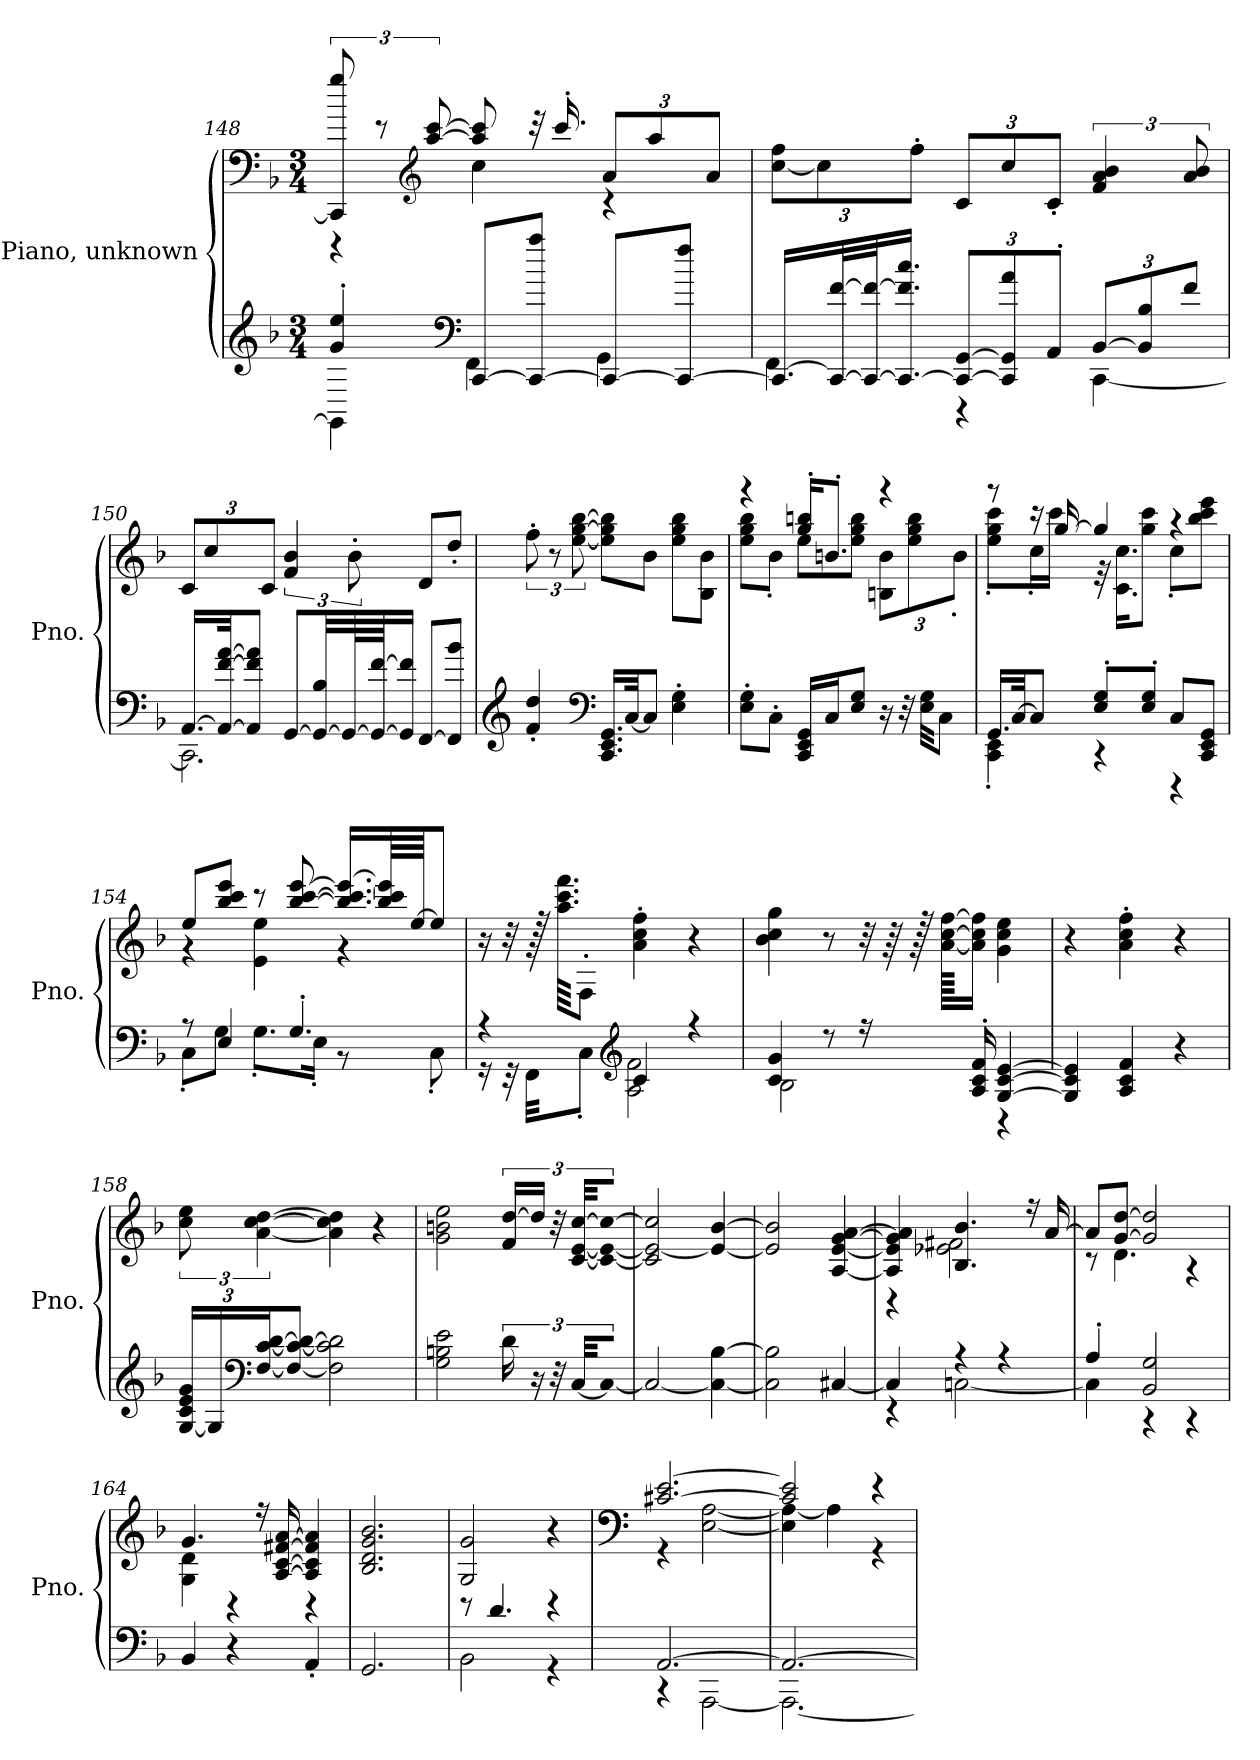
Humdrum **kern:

**kern	**kern
*part1	*part1
*staff2	*staff1
*I"Piano, unknown	*
*I'Pno.	*
!!LO:LB:g=z
*clefG2	*clefF4
*k[b-]	*k[b-]
*M3/4	*M3/4
=148	=148
*^	*^
4g/' 4ee/'	4GG\]	12CC/] 12gg/	4r
.	.	12r	.
*	*	*clefG2	*
.	.	[12aa/ [12ccc/	.
*clefF4	*	*	*
[8CC/L	4FF\	8aa/] 8ccc/]	4cc\
8CC/_ 8aa/J	.	32r	.
.	.	16.ccc'/	.
*	*	*Xbrackettup	*
8CC/L_	4GG\	12a/L	4r
.	.	12aa/	.
8CC/_ 8ff/J	.	.	.
.	.	12a/J	.
*	*	*v	*v
=149	=149	=149
16.CC/LL_	4FF\	[12cc\ 12ff\L
.	.	12cc\]
32CC/_ [32f/L	.	.
32CC/_ 32f/_J	.	.
16.CC/_ 16.f/] 16.cc/JJ	.	.
.	.	12ff'\J
*Xbrackettup	*	*
12CC/_ [12GG/L	4r	12c/L
12CC/] 12GG/] 12a/	.	12cc/
12AA'/J	.	12c'/J
*	*	*brackettup
[12BB-/L	[4CC\	6f/ 6a/ 6b-/
12BB-/] 12B-/	.	.
12f/J	.	12a/ 12b-/
!!LO:PB:g=z
=150	=150	=150
*	*	*Xbrackettup
[16.AA/LL	2.CC\]	12c/L
.	.	12cc/
32AA/_ [32f/ [32a/JK	.	.
8AA/] 8f/] 8a/]J	.	.
.	.	12c/J
*	*	*brackettup
[8GG/L	.	6f/ 6b-/
32GG/_ 32B-/LL	.	.
64GG/L_	.	.
.	.	12b-'\
64GG/_ [64f/JJ	.	.
16GG/] 16f/]JJ	.	.
[8FF/L	.	8d/L
8FF/] 8b-/J	.	8dd'/J
*v	*v	*
=151	=151
*clefG2	*
4f/' 4dd/'	12ff'\
.	12r
.	[12ee\ [12gg\ [12bb-\
*clefF4	*
16.CC/ 16.EE/ 16.GG/LL	8ee\] 8gg\] 8bb-\]L
[32C/JK	.
8C/J]	8b-\J
4E\' 4G\'	8ee\ 8gg\ 8bb-\L
.	8B-\ 8b-\J
=152	=152
*	*^
8E\' 8G\'L	4r	8ee\ 8gg\ 8bb-\L
8C'\J	.	8b-'\J
16CC/ 16EE/ 16GG/LL	16gg/' 16bbn/'KL	8ee\L
16C/J	8.bn'/J	.
8E/ 8G/J	.	8ee\ 8gg\ 8bb\J
*	*	*Xbrackettup
16r	4r	12Bn\ 12b\L
32r	.	.
.	.	12ee\ 12gg\ 12bb\
32E\ 32G\KKL	.	.
8C\J	.	.
.	.	12b'\J
!!LO:LB:g=z	!!
=153	=153	=153
*^	*	*
16.GG/LL	4CC\' 4EE\'	8r	8ee\' 8gg\' 8ccc\'L
[32C/JK	.	.	.
8C/J]	.	16r	16cc'\L
.	.	[16gg/	16ccc\JJ
8E/' 8G/'L	4r	4gg/]	32r
.	.	.	16.c\ 16.cc\KL
8E/' 8G/'J	.	.	8gg\ 8ccc\J
8C/L	4r	4r	8cc'\L
8CC/ 8EE/ 8GG/J	.	.	8bb-\ 8ccc\ 8eee\J
=154	=154	=154	=154
8r	8C'\L	8ee/L	4r
4E/	8G\J	8bb-/ 8ccc/ 8eee/J	.
.	8.G'\L	8r	4e\ 4ee\
4.G'/	.	[8bb-/ [8ccc/ [8eee/	.
.	16E'\Jk	.	.
.	8r	16.bb-/_ 16.ccc/_ 16.eee/_LL	4r
.	.	64bb-/] 64ccc/] 64eee/]LL	.
.	.	[64ee/JJJ	.
.	8C'\	8ee/J]	.
*	*	*v	*v
=155	=155	=155
4r	16r	16r
.	32r	32r
.	32FF\KKL	128r
.	.	64.aa\ 64.ccc\ 64.fff\KKKL
.	8C'\J	8F'\J
*clefG2	*	*
4c/	2A\ 2f\	4a\' 4cc\' 4ff\'
4r	.	4r
!!LO:LB:g=z
=156	=156	=156
4c/ 4g/	2B-\	4b-\ 4cc\ 4gg\
8r	.	8r
16r	.	32r
.	.	64r
.	.	128r
.	.	[128a\ [128cc\ [128ff\KKKLL
16A/' 16c/' 16f/'	.	16a\] 16cc\] 16ff\]JJ
[4G/ [4c/ [4e/	4r	4g\ 4cc\ 4ee\
*v	*v	*
=157	=157
4G/] 4c/] 4e/]	4r
4A/ 4c/ 4f/	4a\' 4cc\' 4ff\'
4r	4r
=158	=158
*	*brackettup
[24G/ 24c/ 24e/ 24g/LL	12cc\ 12ee\
24G/]	.
*clefF4	*
[24F/ [24c/ [24d/J	[6a\ [6cc\ [6dd\
8F/_ 8c/_ 8d/_J	.
2F\] 2c\] 2d\]	4a\] 4cc\] 4dd\]
.	4r
=159	=159
2G\ 2Bn\ 2e\	2g\ 2bn\ 2ee\
*brackettup	*
24d\	24f/ [24dd/LL
24r	24dd/JJ]
48r	48r
[48C/KKL	[48c/ [48e/ [48cc/KKL
8C/J_	8c/_ 8e/_ 8cc/_J
=160	=160
2C/_	2c/] 2e/_ 2cc/]
4C\_ [4B-\	4e/_ [4b-/
=161	=161
2C\] 2B-\]	2e/] 2b-/]
[4C#X/	[4A/ [4e/ [4g/ [4a/
!!LO:LB:g=z
=162	=162
*^	*^
4C#/]	4r	4A/] 4e/] 4g/] 4a/]	4r
4r	[2Cn\	4.B-/ 4.b-/	2e-X\ 2f#X\
4r	.	.	.
.	.	16r	.
.	.	[16a/	.
=163	=163	=163	=163
4A'/	4C\]	8a/L]	8r
.	.	[8g/ [8dd/J	4.d\
2BB-/ 2G/	4r	2g/] 2dd/]	.
.	4r	.	4r
*v	*v	*	*
=164	=164	=164
4BB-/	4.g/	4G\ 4d\
4r	.	4r
.	16r	.
.	[16A/ [16c/ [16f#X/ [16a/	.
4AA'/	4A/] 4c/] 4f#/] 4a/]	4r
*	*v	*v
=165	=165
2.GG/	2.B-/ 2.d/ 2.g/ 2.b-/
=166	=166
*^	*
8r	2BB-\	2G/ 2g/
4.d/	.	.
4r	4r	4r
=167	=167	=167
*	*	*clefF4
*	*	*^
[2.AA/	4r	[2.c#X/ [2.e/	4r
.	[2AAA\	.	[2E\ [2A\
=168	=168	=168	=168
2.AA/_	2.AAA\_	2c#/] 2e/]	4E\] 4A\_
.	.	.	4A\]
.	.	4r	4r
*v	*v	*	*
*	*v	*v
=	=
*-	*-
